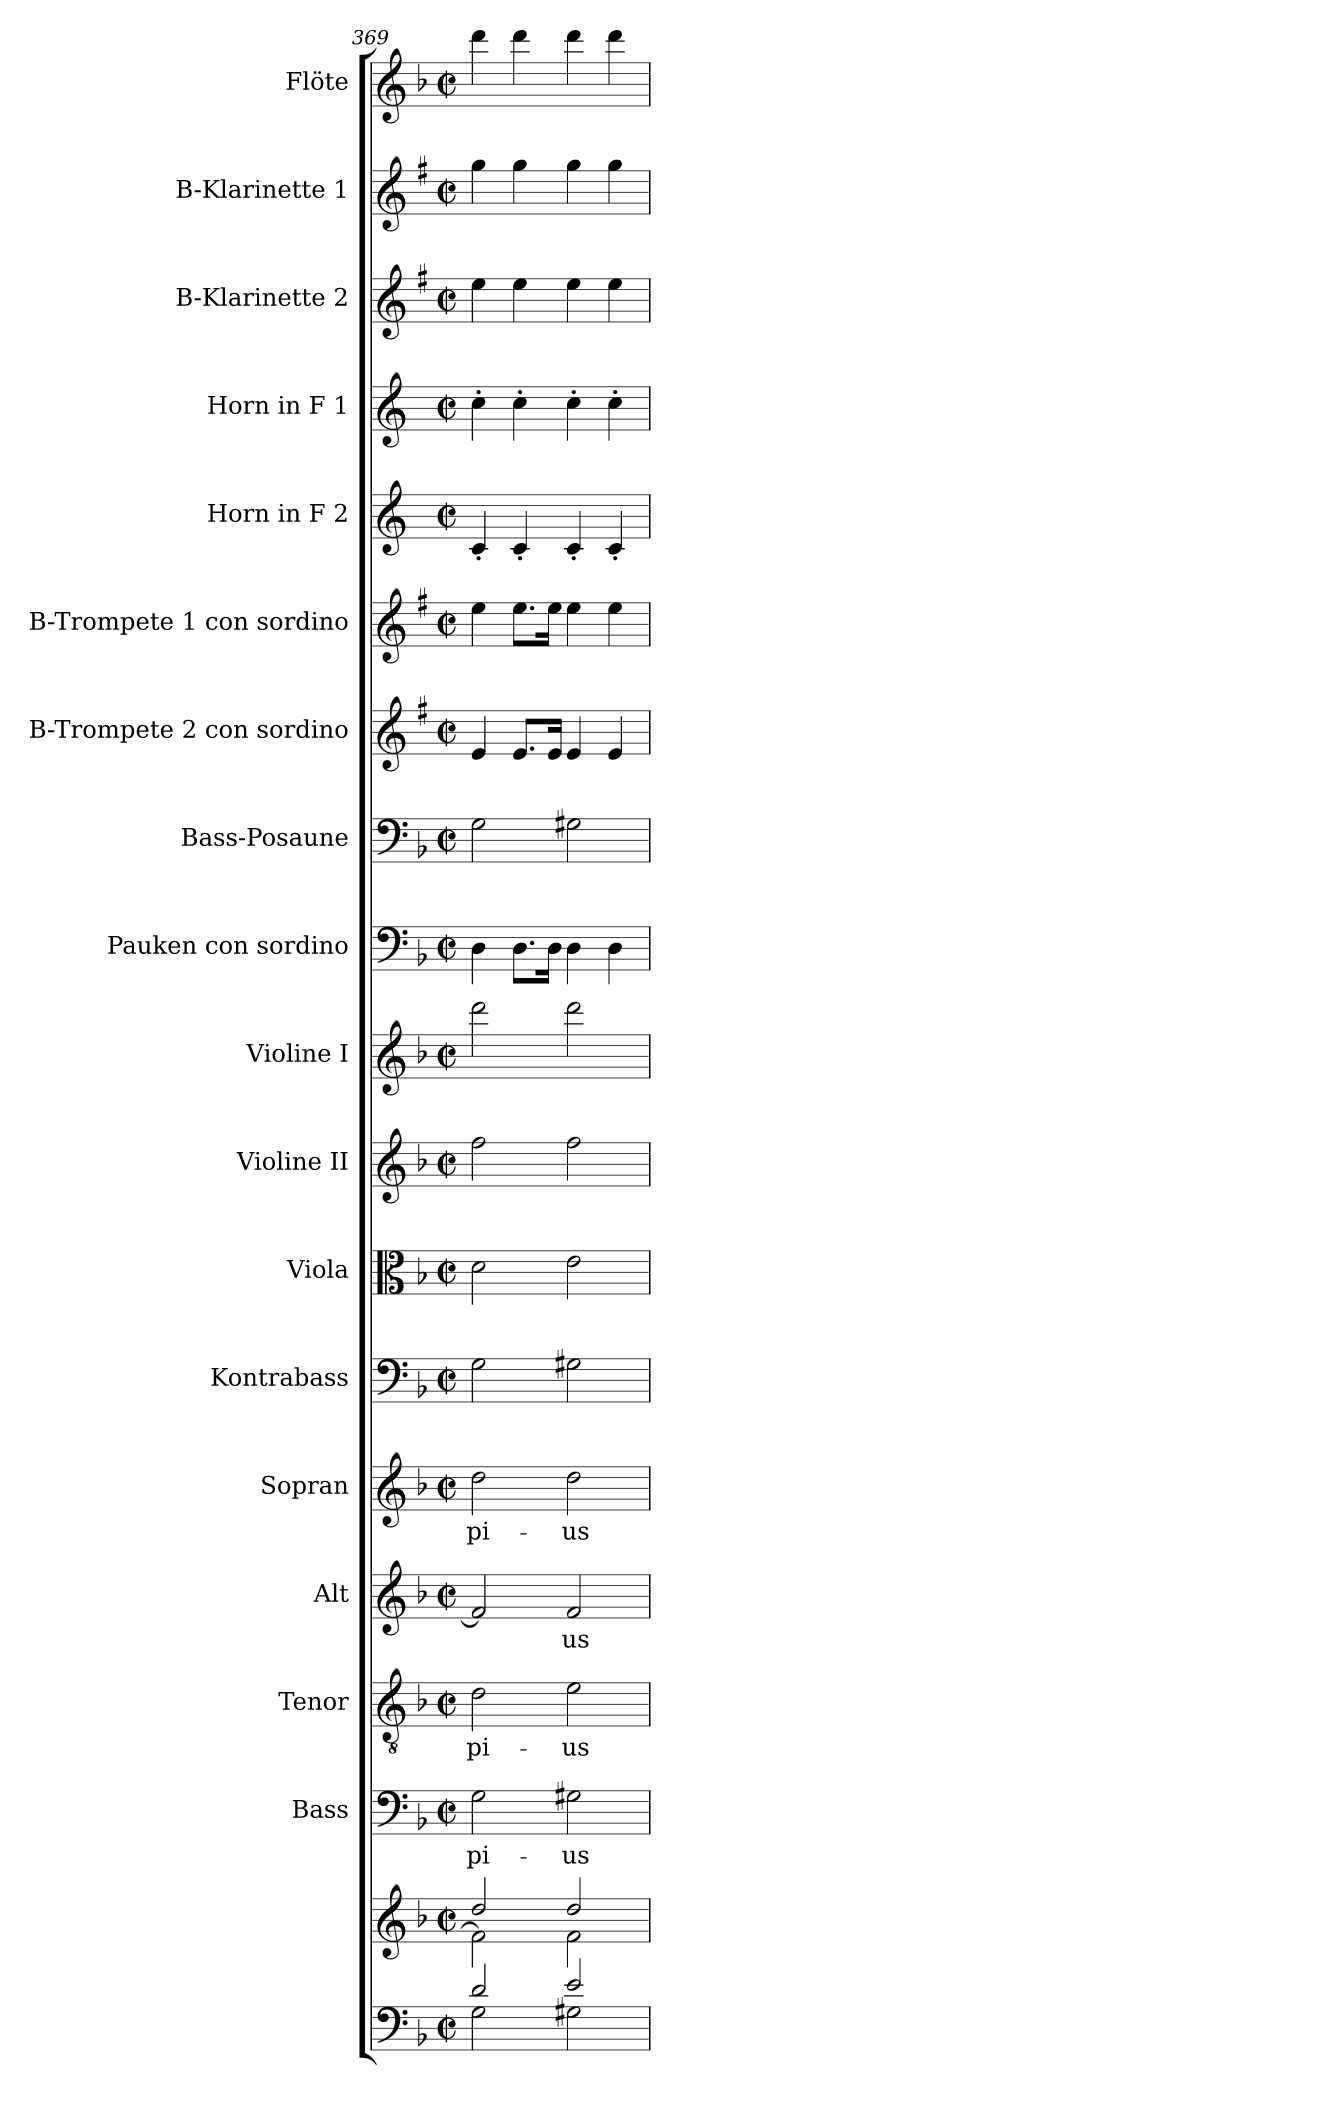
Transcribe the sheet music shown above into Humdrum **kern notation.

**kern	**kern	**kern	**text	**kern	**text	**kern	**text	**kern	**text	**kern	**kern	**kern	**kern	**kern	**kern	**kern	**kern	**kern	**kern	**kern	**kern	**kern
*part18	*part18	*part17	*part17	*part16	*part16	*part15	*part15	*part14	*part14	*part13	*part12	*part11	*part10	*part9	*part8	*part7	*part6	*part5	*part4	*part3	*part2	*part1
*staff19	*staff18	*staff17	*staff17	*staff16	*staff16	*staff15	*staff15	*staff14	*staff14	*staff13	*staff12	*staff11	*staff10	*staff9	*staff8	*staff7	*staff6	*staff5	*staff4	*staff3	*staff2	*staff1
*	*	*I"Bass	*	*I"Tenor	*	*I"Alt	*	*I"Sopran	*	*I"Kontrabass	*I"Viola	*I"Violine II	*I"Violine I	*I"Pauken con sordino	*I"Bass-Posaune	*I"B-Trompete 2 con sordino	*I"B-Trompete 1 con sordino	*I"Horn in F 2	*I"Horn in F 1	*I"B-Klarinette 2	*I"B-Klarinette 1	*I"Flöte
*	*	*I'B.	*	*I'T.	*	*I'A.	*	*I'S.	*	*I'Kb.	*I'Vla.	*I'Vl. II	*I'Vl. I	*I'Pk.	*I'B. Pos.	*I'B Trp. 2	*I'B Trp. 1	*	*	*I'B Kl. 2	*I'B Kl. 1	*I'Fl.
*clefF4	*clefG2	*clefF4	*	*clefGv2	*	*clefG2	*	*clefG2	*	*clefF4	*clefC3	*clefG2	*clefG2	*clefF4	*clefF4	*clefG2	*clefG2	*clefG2	*clefG2	*clefG2	*clefG2	*clefG2
*	*	*	*	*	*	*	*	*	*	*ITrd7c12	*	*	*	*	*	*ITrd1c2	*ITrd1c2	*ITrd4c7	*ITrd4c7	*ITrd1c2	*ITrd1c2	*
*k[b-]	*k[b-]	*k[b-]	*	*k[b-]	*	*k[b-]	*	*k[b-]	*	*k[b-]	*k[b-]	*k[b-]	*k[b-]	*k[b-]	*k[b-]	*k[b-]	*k[b-]	*k[b-]	*k[b-]	*k[b-]	*k[b-]	*k[b-]
*F:	*F:	*F:	*	*F:	*	*F:	*	*F:	*	*F:	*F:	*F:	*F:	*F:	*F:	*F:	*F:	*F:	*F:	*F:	*F:	*F:
*M2/2	*M2/2	*M2/2	*	*M2/2	*	*M2/2	*	*M2/2	*	*M2/2	*M2/2	*M2/2	*M2/2	*M2/2	*M2/2	*M2/2	*M2/2	*M2/2	*M2/2	*M2/2	*M2/2	*M2/2
*met(c|)	*met(c|)	*met(c|)	*	*met(c|)	*	*met(c|)	*	*met(c|)	*	*met(c|)	*met(c|)	*met(c|)	*met(c|)	*met(c|)	*met(c|)	*met(c|)	*met(c|)	*met(c|)	*met(c|)	*met(c|)	*met(c|)	*met(c|)
=369	=369	=369	=369	=369	=369	=369	=369	=369	=369	=369	=369	=369	=369	=369	=369	=369	=369	=369	=369	=369	=369	=369
*^	*^	*	*	*	*	*	*	*	*	*	*	*	*	*	*	*	*	*	*	*	*	*
!	!	!	!	!	!LO:LY:b	!	!LO:LY:b	!	!	!	!LO:LY:b	!	!	!	!	!	!	!	!	!	!	!	!	!
2d/	2G\	2dd/	2f\]	2G\	pi-	2d\	pi-	2f/]	.	2dd\	pi-	2GG\	2d\	2ff\	2ddd\	4D\	2G\	4d/	4dd\	4F'</	4f'>\	4dd\	4ff\	4ddd\
.	.	.	.	.	.	.	.	.	.	.	.	.	.	.	.	8.D\L	.	8.d/L	8.dd\L	4F'</	4f'>\	4dd\	4ff\	4ddd\
.	.	.	.	.	.	.	.	.	.	.	.	.	.	.	.	16D\Jk	.	16d/Jk	16dd\Jk	.	.	.	.	.
!	!	!	!	!	!LO:LY:b	!	!LO:LY:b	!	!LO:LY:b	!	!LO:LY:b	!	!	!	!	!	!	!	!	!	!	!	!	!
2e/	2G#X\	2dd/	2f\	2G#X\	-us	2e\	-us	2f/	-us	2dd\	-us	2GG#X\	2e\	2ff\	2ddd\	4D\	2G#X\	4d/	4dd\	4F'</	4f'>\	4dd\	4ff\	4ddd\
.	.	.	.	.	.	.	.	.	.	.	.	.	.	.	.	4D\	.	4d/	4dd\	4F'</	4f'>\	4dd\	4ff\	4ddd\
*v	*v	*	*	*	*	*	*	*	*	*	*	*	*	*	*	*	*	*	*	*	*	*	*	*
*	*v	*v	*	*	*	*	*	*	*	*	*	*	*	*	*	*	*	*	*	*	*	*	*
=	=	=	=	=	=	=	=	=	=	=	=	=	=	=	=	=	=	=	=	=	=	=
*-	*-	*-	*-	*-	*-	*-	*-	*-	*-	*-	*-	*-	*-	*-	*-	*-	*-	*-	*-	*-	*-	*-
